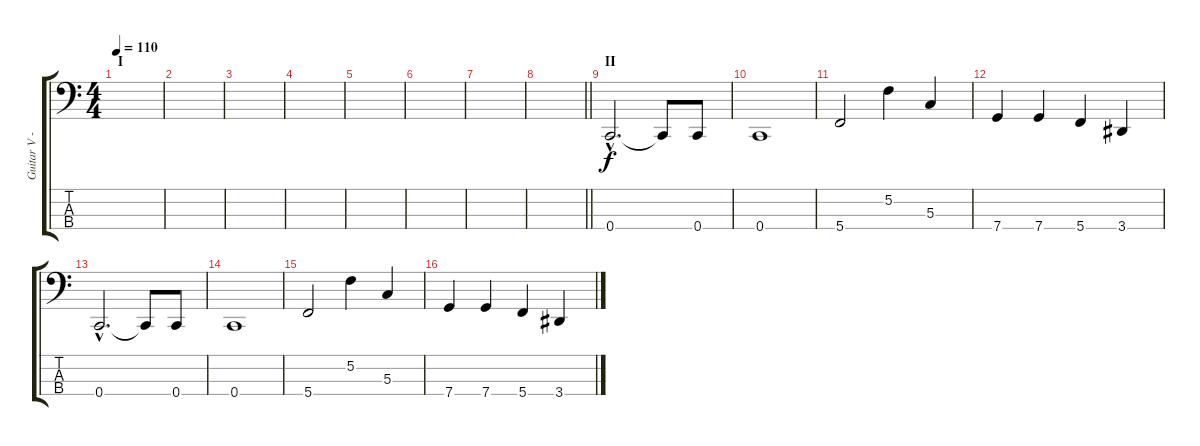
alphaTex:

\track ("Guitar V - Bass" "Guitar V -") {instrument electricbassfinger}
\staff {score tabs}
\tuning (F2 C2 G1 C1) {hide}
\ts (4 4)
\section ("" "I")
\tempo 110
\clef f4
\ks c
|
|
|
|
|
|
|
\barLineRight lightlight
|
\section ("" "II")
0.4{hac}.2{d} 0.4{t}.8 0.4.8 |
0.4.1 |
5.4.2 5.2.4 5.3.4 |
7.4.4 7.4.4 5.4.4 3.4.4 |
0.4{hac}.2{d} 0.4{t}.8 0.4.8 |
0.4.1 |
5.4.2 5.2.4 5.3.4 |
7.4.4 7.4.4 5.4.4 3.4.4
